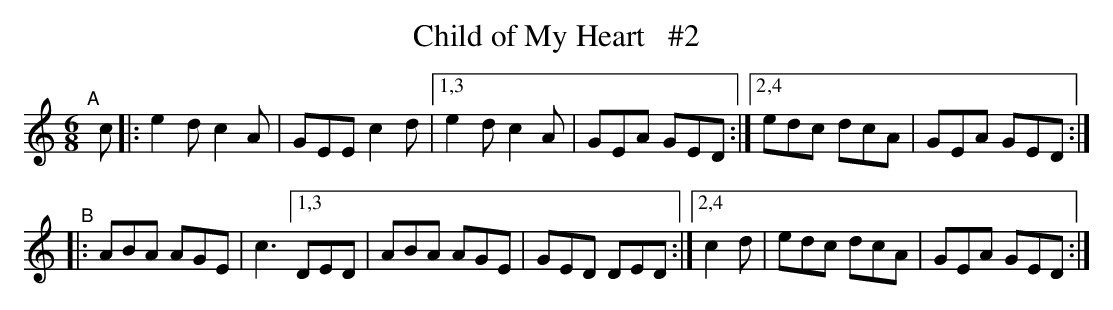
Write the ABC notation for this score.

X:1
T: Child of My Heart   #2
M: 6/8
L: 1/8
K: C
"^A"[|] c \
|: e2d c2A | GEE c2d |[1,3 e2d c2A | GEA GED \
                    :|[2,4 edc dcA | GEA GED :|
"^B"\
|: ABA AGE | c3 [1,3 DED | ABA AGE | GED DED \
              :|[2,4 c2d | edc dcA | GEA GED :|
